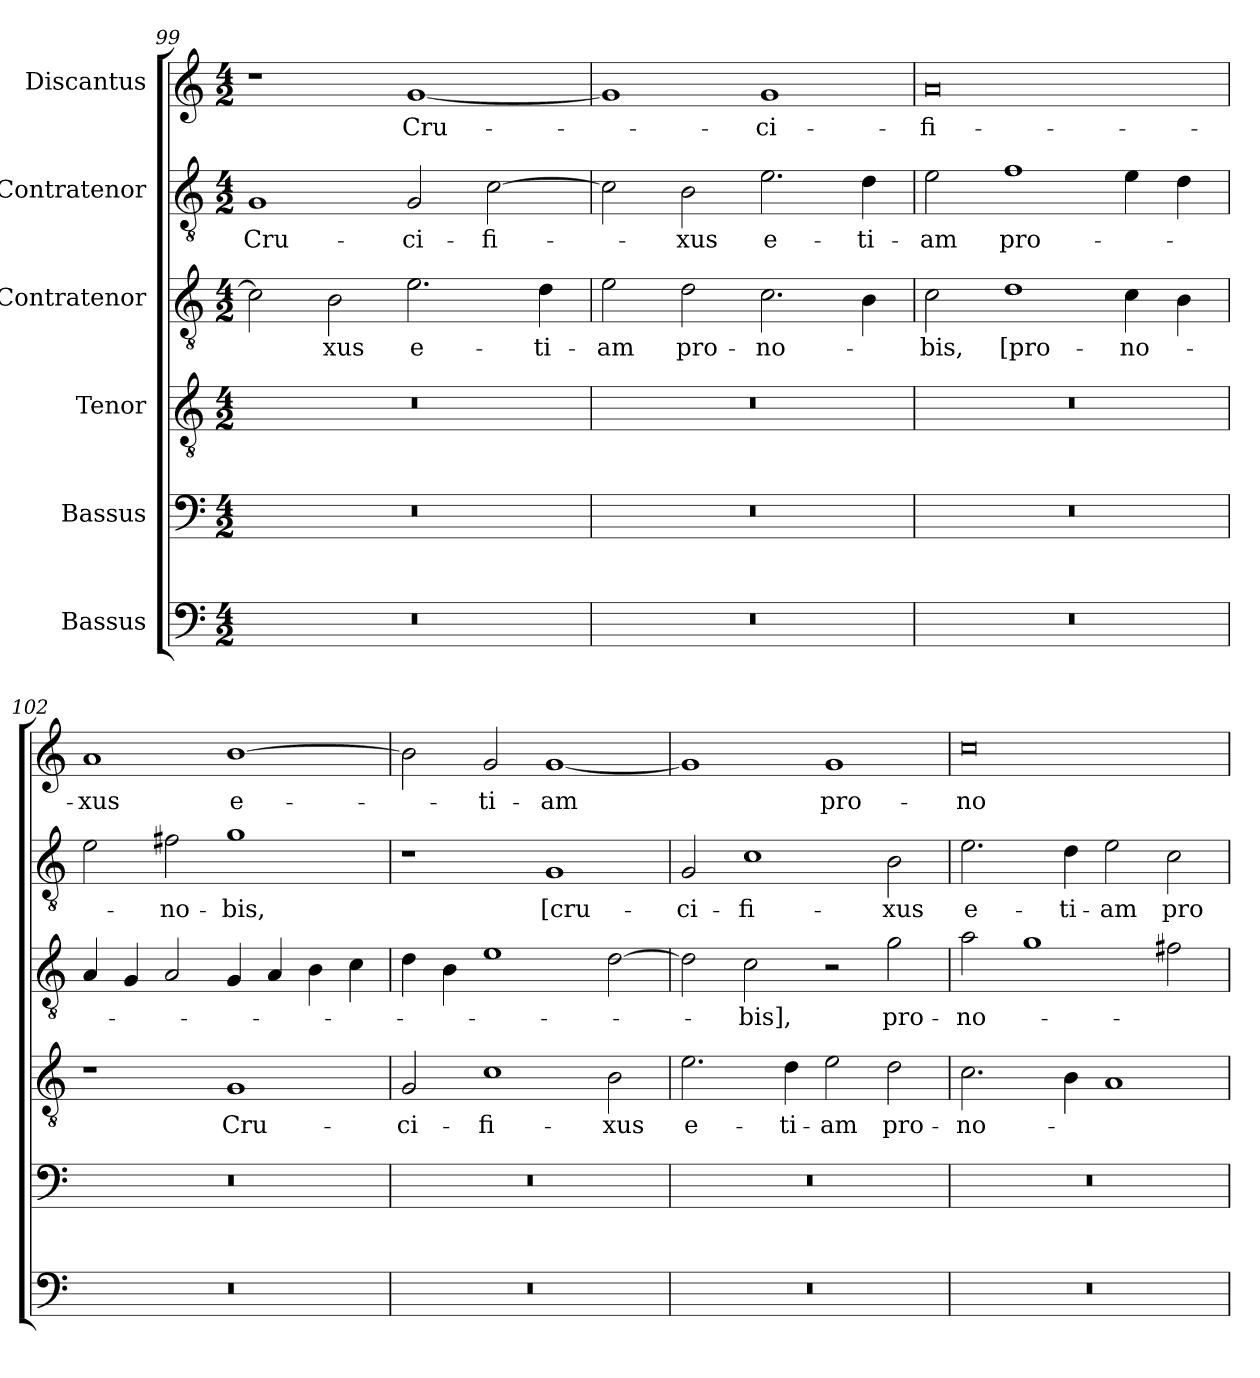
**kern	**kern	**kern	**text	**kern	**text	**kern	**text	**kern	**text
*part6	*part5	*part4	*part4	*part3	*part3	*part2	*part2	*part1	*part1
*staff6	*staff5	*staff4	*staff4	*staff3	*staff3	*staff2	*staff2	*staff1	*staff1
*I"Bassus	*I"Bassus	*I"Tenor	*	*I"Contratenor	*	*I"Contratenor	*	*I"Discantus	*
*clefF4	*clefF4	*clefGv2	*	*clefGv2	*	*clefGv2	*	*clefG2	*
*k[]	*k[]	*k[]	*	*k[]	*	*k[]	*	*k[]	*
*M4/2	*M4/2	*M4/2	*	*M4/2	*	*M4/2	*	*M4/2	*
=99	=99	=99	=99	=99	=99	=99	=99	=99	=99
0r	0r	0r	.	2c\]	.	1G/	Cru-	1r	.
.	.	.	.	2B\	-xus	.	.	.	.
.	.	.	.	2.e\	e-	2G/	-ci-	[1g/	Cru-
.	.	.	.	.	.	[2c\	-fi-	.	.
.	.	.	.	4d\	-ti-	.	.	.	.
=100	=100	=100	=100	=100	=100	=100	=100	=100	=100
0r	0r	0r	.	2e\	-am	2c\]	.	1g/]	.
.	.	.	.	2d\	pro-	2B\	-xus	.	.
.	.	.	.	2.c\	no-	2.e\	e-	1g/	-ci-
.	.	.	.	4B\	.	4d\	-ti-	.	.
=101	=101	=101	=101	=101	=101	=101	=101	=101	=101
0r	0r	0r	.	2c\	-bis,	2e\	-am	0a/	-fi-
.	.	.	.	1d\	[pro-	1f\	pro-	.	.
.	.	.	.	4c\	no-	4e\	.	.	.
.	.	.	.	4B\	.	4d\	.	.	.
=102	=102	=102	=102	=102	=102	=102	=102	=102	=102
0r	0r	1r	.	4A/	.	2e\	.	1a/	-xus
.	.	.	.	4G/	.	.	.	.	.
.	.	.	.	2A/	.	2f#X\	no-	.	.
.	.	1G/	Cru-	4G/	.	1g\	-bis,	[1b\	e-
.	.	.	.	4A/	.	.	.	.	.
.	.	.	.	4B\	.	.	.	.	.
.	.	.	.	4c\	.	.	.	.	.
=103	=103	=103	=103	=103	=103	=103	=103	=103	=103
0r	0r	2G/	-ci-	4d\	.	1r	.	2b\]	.
.	.	.	.	4B\	.	.	.	.	.
.	.	1c\	-fi-	1e\	.	.	.	2g/	-ti-
.	.	.	.	.	.	1G/	[cru-	[1g/	-am
.	.	2B\	-xus	[2d\	.	.	.	.	.
=104	=104	=104	=104	=104	=104	=104	=104	=104	=104
0r	0r	2.e\	e-	2d\]	.	2G/	-ci-	1g/]	.
.	.	.	.	2c\	-bis],	1c\	-fi-	.	.
.	.	4d\	-ti-	.	.	.	.	.	.
.	.	2e\	-am	2r	.	.	.	1g/	pro-
.	.	2d\	pro-	2g\	pro-	2B\	-xus	.	.
=105	=105	=105	=105	=105	=105	=105	=105	=105	=105
0r	0r	2.c\	no-	2a\	no-	2.e\	e-	0cc\	no-
.	.	.	.	1g\	.	.	.	.	.
.	.	4B\	.	.	.	4d\	-ti-	.	.
.	.	1A/	.	.	.	2e\	-am	.	.
.	.	.	.	2f#X\	.	2c\	pro-	.	.
=	=	=	=	=	=	=	=	=	=
*-	*-	*-	*-	*-	*-	*-	*-	*-	*-
